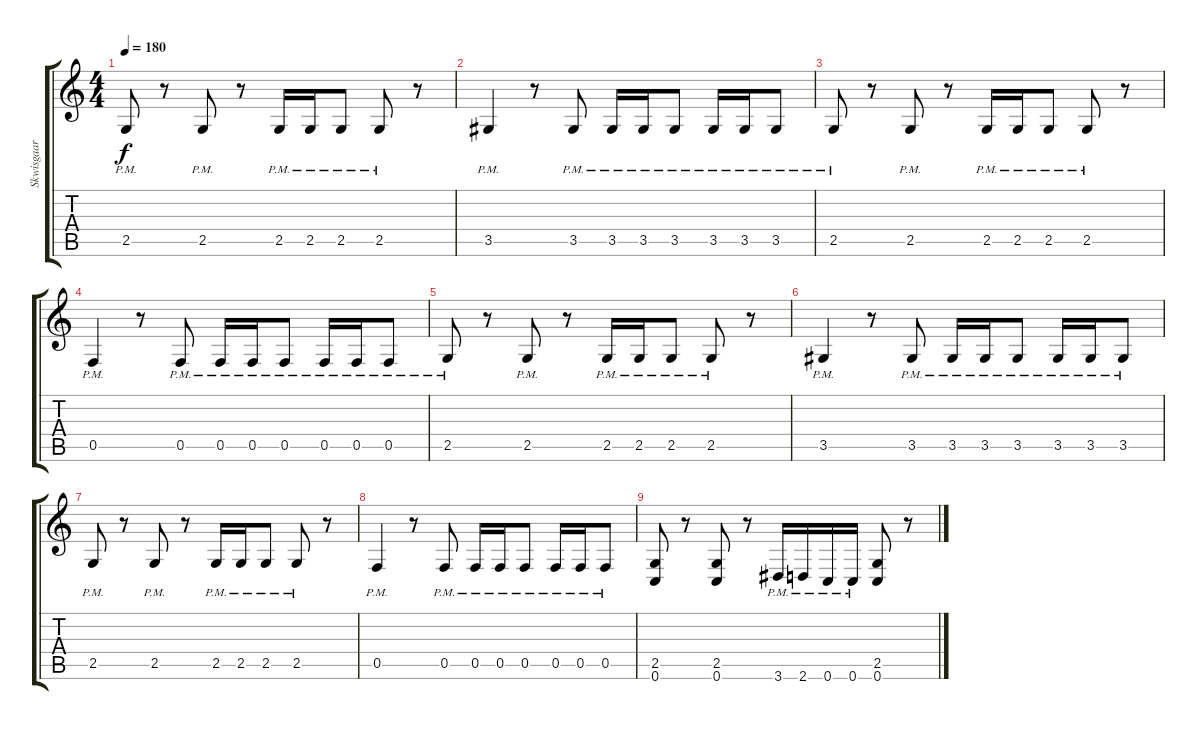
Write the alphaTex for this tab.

\track ("Skwisgaar Skwigelf (Lead Guitar 1)" "Skwisgaar ") {instrument distortionguitar}
\staff {score tabs}
\tuning (C4 G3 Eb3 Bb2 F2 C2) {hide}
\ts (4 4)
\tempo 180
\clef g2
\ks c
2.5{pm}.8{dy f} r.8 2.5{pm}.8 r.8 2.5{pm}.16 2.5{pm}.16 2.5{pm}.8 2.5{pm}.8 r.8 |
3.5{pm}.4 r.8 3.5{pm}.8 3.5{pm}.16 3.5{pm}.16 3.5{pm}.8 3.5{pm}.16 3.5{pm}.16 3.5{pm}.8 |
2.5{pm}.8 r.8 2.5{pm}.8 r.8 2.5{pm}.16 2.5{pm}.16 2.5{pm}.8 2.5{pm}.8 r.8 |
0.5{pm}.4 r.8 0.5{pm}.8 0.5{pm}.16 0.5{pm}.16 0.5{pm}.8 0.5{pm}.16 0.5{pm}.16 0.5{pm}.8 |
2.5{pm}.8 r.8 2.5{pm}.8 r.8 2.5{pm}.16 2.5{pm}.16 2.5{pm}.8 2.5{pm}.8 r.8 |
3.5{pm}.4 r.8 3.5{pm}.8 3.5{pm}.16 3.5{pm}.16 3.5{pm}.8 3.5{pm}.16 3.5{pm}.16 3.5{pm}.8 |
2.5{pm}.8 r.8 2.5{pm}.8 r.8 2.5{pm}.16 2.5{pm}.16 2.5{pm}.8 2.5{pm}.8 r.8 |
0.5{pm}.4 r.8 0.5{pm}.8 0.5{pm}.16 0.5{pm}.16 0.5{pm}.8 0.5{pm}.16 0.5{pm}.16 0.5{pm}.8 |
(2.5 0.6).8 r.8 (2.5 0.6).8 r.8 3.6{pm}.16 2.6{pm}.16 0.6{pm}.16 0.6{pm}.16 (2.5 0.6).8 r.8
